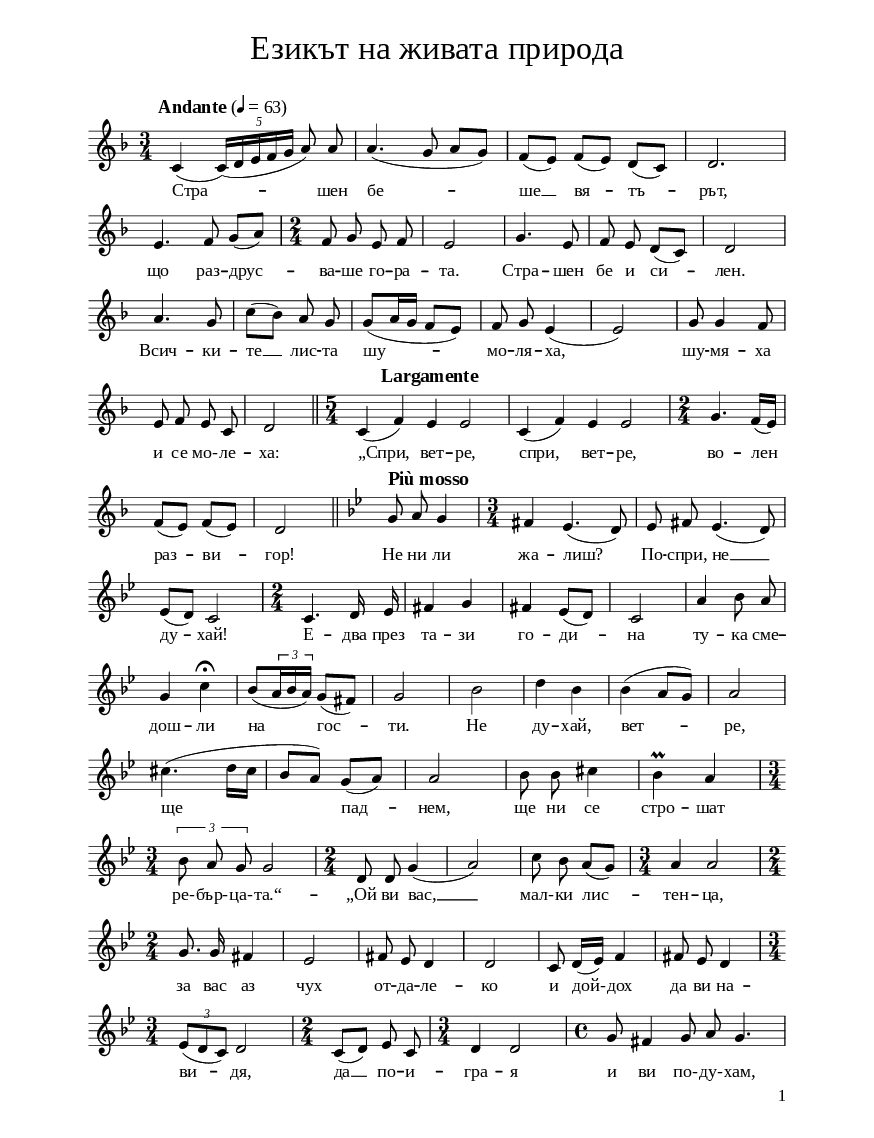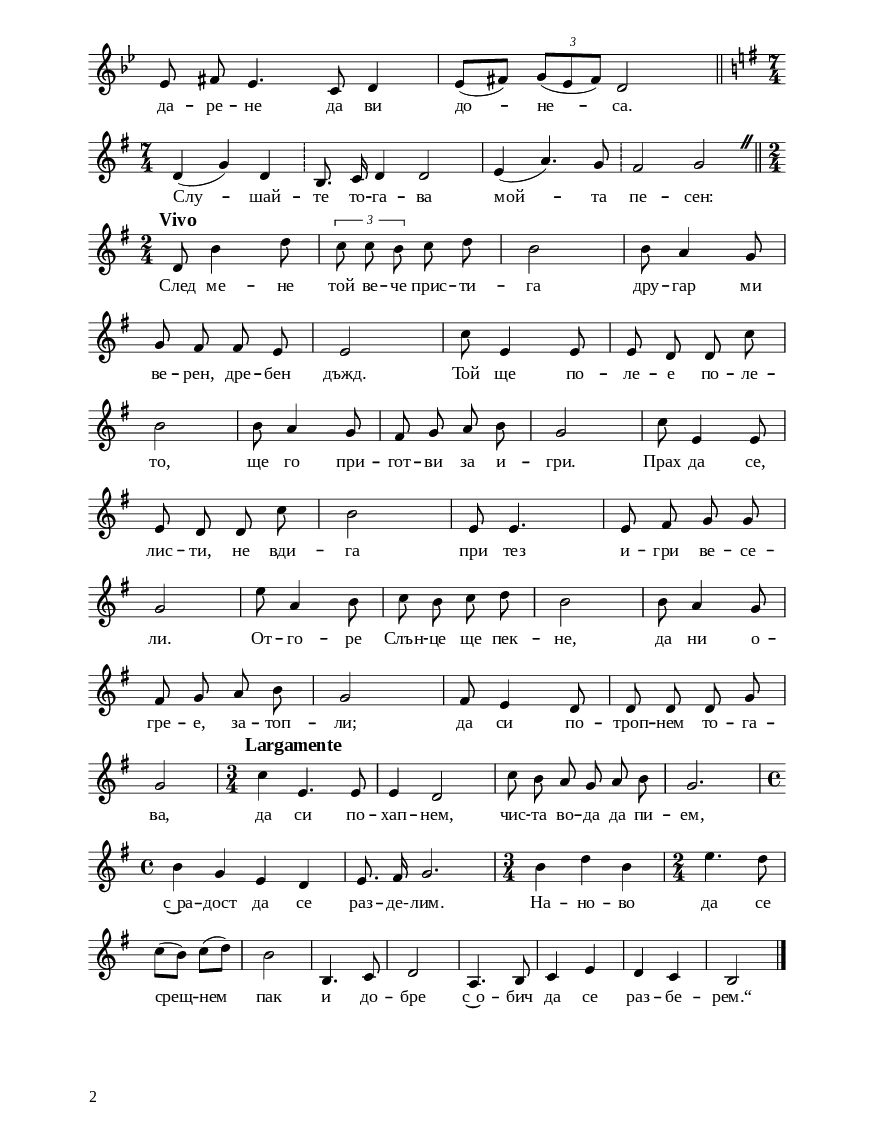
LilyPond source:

\version "2.24.2"

\include "include/globals.ily"

\bookpart {
  \label #'ref130
  \tocItem \markup "Езикът на живата природа"

  \paper {
    print-all-headers = ##t
    print-page-number = ##t
    print-first-page-number = ##t

    % put page numbers on the bottom
    oddHeaderMarkup = \markup ""
    evenHeaderMarkup = \markup ""
    oddFooterMarkup = \markup
    \fill-line {
      ""
      \if \should-print-page-number \fromproperty #'page:page-number-string
    }
    evenFooterMarkup = \markup
    \fill-line {
      \if \should-print-page-number \fromproperty #'page:page-number-string
      ""
    }

    left-margin = 1.5\cm
    right-margin = 1.5\cm
    top-margin = 1.6\cm
    bottom-margin = 1.2\cm
    ragged-bottom = ##t % do not spread the staves to fill the whole vertical space

    % change distance between staves
    system-system-spacing =
    #'((basic-distance . 8.5)
       (minimum-distance . 6)
       (padding . 1)
       (stretchability . 12))
  }
  \score {
    \include "include/score-layout.ily"


    \new Voice \absolute {
      \clef treble
      \key f \major
      \time 3/4
      \tempoFunc "Andante" 4 "63"
      \autoBeamOff
      c'4 ( \once \omit TupletBracket
      \times 4/5  {
        c'16 ) ( [  d'16  e'16  f'16
        g'16 ]
      }
      a'8 ) a'8  |

      a'4. ( g'8   a'8 [  g'8
      ] ) |
      f'8 ( [ e'8 ])
      f'8 ( [  e'8  ] )  d'8 ( [  c'8]) |
      d'2. \break |
      e'4. f'8  g'8 ( [
      a'8  ])
      \time 2/4 f'8 g'8 e'8  f'8 |
      e'2 | % 6
      g'4.  e'8 |
      f'8  e'8
      d'8 ( [  c'8 ]) | d'2 \break |
      a'4.  g'8 | c''8 ( [  bes'8 ]) a'8  g'8 |
      g'8 ( [ a'16   g'16]
      f'8  [ e'8 ] ) |

      f'8 g'8 e'4 ( |e'2) |
      g'8  g'4  f'8 |  \break
      e'8  f'8 e'8  c'8 | d'2 |   % 13
      \time 5/4  | \bar "||" % 13
      \tempo "        Largamente" c'4 ( f'4 )
      e'4  e'2 | % 14
      c'4 (  f'4 )  e'4  e'2 | % 15
      \time 2/4  | % 15
      g'4.  f'16 ( [  e'16 ]) \break | % 16
      f'8 ( [  e'8 ] ) f'8 ( [  e'8 ] )| % 17
      d'2 \bar "||"
      \tempo "Più mosso"
      \key g \minor | % 18
      g'8  a'8  g'4 | % 19
      \time 3/4 fis'4  es'4. ( d'8 ) |
      es'8  fis'8  es'4. ( d'8 )| \break % 21
      es'8 ( [  d'8 ])   c'2   |   % 22
      \time 2/4 c'4.  d'16  es'16 | % 23
      fis'4  g'4|  fis'4
      es'8 ( [  d'8 ])  | c'2 | % 25
      a'4 bes'8 a'8  \break  | % 26
      g'4  c''4 ^\fermata  | % 27
      \slurDown \stemUp bes'8 ([
      \times 2/3  {
        a'16   bes'16  a'16  ])
      } \slurNeutral \stemNeutral
      g'8 ( [  fis'8 ] )| % 28
      g'2  | % 29
      bes'2 |  d''4  bes'4 |
      bes'4 ( a'8 [  g'8  ] ) a'2  \break | % 31
      cis''4. (  d''16 [  cis''16 ] |
      bes'8 [  a'8 ] ) % 32
      g'8 ( [  a'8 ] ) a'2 |
      bes'8  bes'8  cis''4 | % 34
      bes'4 \prall  a'4 |  \break % 35
      \time 3/4  | % 35
      \times 2/3  {
        bes'8  a'8  g'8
      }
      g'2 | \time 2/4 d'8  d'8
      g'4 ( | a'2 ) |   % 37
      c''8  bes'8  a'8 ( [  g'8 ]) |
      \time 3/4  | % 38
      a'4  a'2  | \break
      \time 2/4  | % 39
      g'8.  g'16  fis'4 |
      es'2 | % 41
      fis'8  es'8  d'4 | % 42
      d'2 | % 43
      c'8  d'16 ( [  es'16 ] ) f'4 | % 44
      fis'8 es'8  d'4 | % 46
      \time 3/4  | \break  % 46
      \once \omit TupletBracket
      \times 2/3  {
        es'8 ( [  d'8  c'8 ])
      }
      d'2 | % 47
      \time 2/4  | % 47
      c'8 ( [  d'8 ])  es'8  c'8  | % 48
      \time 3/4  | % 48
      d'4  d'2 | % 49
      \time 4/4  | % 49
      g'8  fis'4  g'8
      a'8 g'4. \break | % 51
      es'8  fis'8  es'4.  c'8
      d'4 |  es'8 ([ fis'8 ])
      \times 2/3  {
        g'8 ( [  es'8  fis'8 ] )
      } d'2 | \bar "||" \break
      \key g \major \time 7/4 | % 54
      d'4 (  g'4 )  d'4  \bar "!" b8. c'16 d'4  d'2 | % 56
      e'4 ( a'4.)   g'8  \bar "!" fis'2  g'2 \caesura \bar "||" \break
      \time 2/4  | % 58
      \tempo "Vivo" d'8 b'4  d''8 | % 59
      \tupletUp \times 2/3  {
        c''8   c''8  b'8
      } \tupletNeutral
      c''8 d''8  |
      b'2 | % 61
      b'8  a'4  g'8 | \break % 62
      g'8  fis'8  fis'8  e'8 | % 63
      e'2 | % 64
      c''8  e'4  e'8 | % 65
      e'8  d'8  d'8  c''8 | \break % 66
      b'2 | % 67
      b'8  a'4  g'8  | % 68
      fis'8  g'8  a'8  b'8 |  % 69
      g'2 |
      c''8  e'4  e'8 | \break % 71
      e'8  d'8  d'8  c''8 | % 72
      b'2  | % 73
      e'8  e'4. |   % 74
      e'8  fis'8  g'8  g'8 \break | % 75
      g'2  | % 76
      e''8  a'4  b'8 | % 77
      c''8   b'8  c''8  d''8 | % 78
      b'2 |  % 79
      b'8  a'4  g'8 |\break
      fis'8  g'8  a'8  b'8 | % 81
      g'2 | % 82
      fis'8  e'4  d'8 |
      d'8  d'8  d'8  g'8 | \break % 84
      g'2 | % 85
      \tempo "Largamente"
      \time 3/4  | % 85
      c''4  e'4.  e'8 | % 86
      e'4 d'2 | % 87
      c''8 b'8 a'8  g'8
      a'8  b'8  | % 88
      g'2. |  \break % 89
      \time 4/4  | % 89
      b'4 g'4  e'4
      d'4 |
      e'8.  fis'16  g'2.   | % 91
      \time 3/4 b'4 d''4  b'4 | \time 2/4  e''4. d''8 |  \break | % 92
      c''8 ( [  b'8 ])  c''8 ( [
      d''8 ]) | b'2 | % 93
      b4.  c'8  d'2 | % 94
      a4. b8  c'4
      e'4 | % 95
      d'4  c'4  b2 \bar "|."
    }

    \addlyrics {
      Стра --  шен
      бе --   ше __  вя -- тъ
      -- рът, що раз -- друс -- ва --
      ше го -- ра -- та. Стра -- шен
      бе и си -- лен. Всич -- ки -- те __
      лис -- та шу --
      мо -- ля -- ха, шу -- мя -- ха и се
      "мо-" -- ле -- ха: „Спри,  вет --
      ре, спри,  вет -- ре, во -- лен
      раз -- ви -- гор! Не ни
      ли жа -- лиш?  По -- спри, не __
      ду -- хай! Е -- два през та
      -- зи го -- ди -- на ту --
      ка сме -- дош -- ли на
      гос -- ти. Не ду -- хай, вет --
      ре, ще пад --
      нем, ще ни се стро -- шат "ре-" --
      "бър-" -- "ца-" -- та.“ -- „Ой ви вас, __
      "мал-" -- ки лис -- тен -- ца,
      за вас аз чух от -- да -- ле -- ко
      и "дой-" -- дох да ви на -- ви
      --  дя, да __  по -- и -- гра --
      я и ви "по-" -- "ду-" -- хам, да -- ре --
      не да ви до -- не --  са.
      Слу -- шай -- те то -- га -- ва
      мой -- та пе -- сен: След ме --
      не той ве -- че прис -- ти -- га дру
      -- гар ми ве -- рен, дре -- бен
      дъжд. Той ще по -- ле -- е по --
      ле -- то, ще го при -- гот -- ви
      за и -- гри. Прах да се, лис --
      ти, не вди -- га при тез и -- гри
      ве -- се -- ли. От -- го -- ре Слън
      -- це ще пек -- не, да ни о --
      гре -- е, за -- топ -- ли; да си
      по -- троп -- нем то -- га  -- ва,
      да си по -- хап  -- нем, чис
      -- та во -- да да пи  -- ем,
      с~ра -- дост да се раз -- де- --
      лим. На -- но -- во да се срещ
      -- нем  пак и до -- бре с~о
      -- бич да се раз -- бе -- рем.“}

      \header {
        title = \titleFunc "Езикът на живата природа" "Ezikăt na živata priroda"
      }

      \midi{}

    }



  } % bookpart
